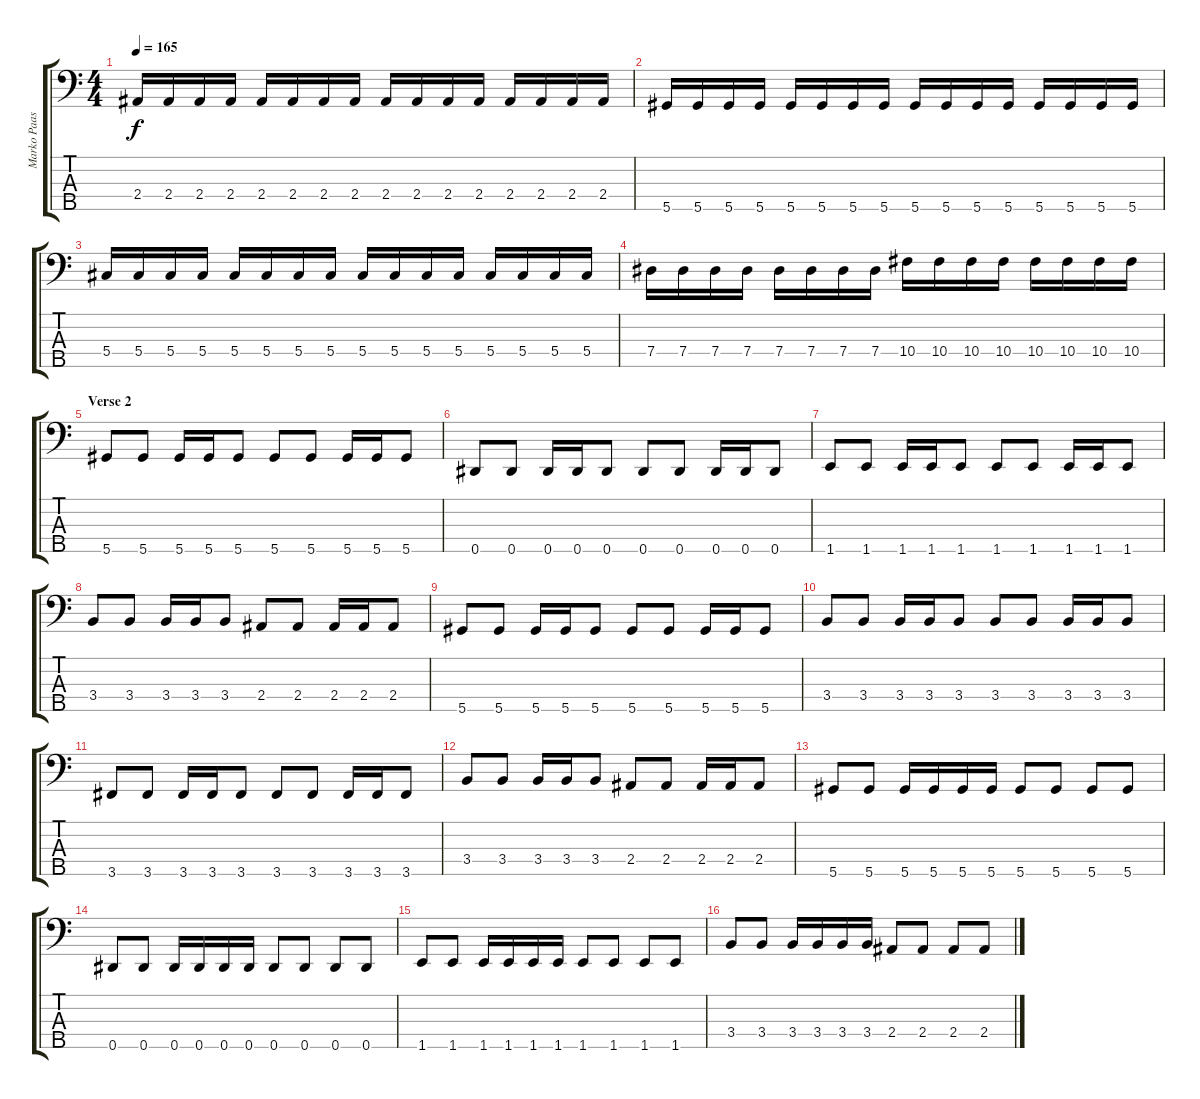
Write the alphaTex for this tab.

\track ("Marko Paasikoski" "Marko Paas") {instrument electricbasspick}
\staff {score tabs}
\tuning (B2 Gb2 Db2 Ab1 Eb1) {hide}
\ts (4 4)
\tempo 165
\clef f4
\ks aminor
2.4.16{dy f} 2.4.16 2.4.16 2.4.16 2.4.16 2.4.16 2.4.16 2.4.16 2.4.16 2.4.16 2.4.16 2.4.16 2.4.16 2.4.16 2.4.16 2.4.16 |
5.5.16 5.5.16 5.5.16 5.5.16 5.5.16 5.5.16 5.5.16 5.5.16 5.5.16 5.5.16 5.5.16 5.5.16 5.5.16 5.5.16 5.5.16 5.5.16 |
5.4.16 5.4.16 5.4.16 5.4.16 5.4.16 5.4.16 5.4.16 5.4.16 5.4.16 5.4.16 5.4.16 5.4.16 5.4.16 5.4.16 5.4.16 5.4.16 |
7.4.16 7.4.16 7.4.16 7.4.16 7.4.16 7.4.16 7.4.16 7.4.16 10.4.16 10.4.16 10.4.16 10.4.16 10.4.16 10.4.16 10.4.16 10.4.16 |
\section ("" "Verse 2")
5.5.8 5.5.8 5.5.16 5.5.16 5.5.8 5.5.8 5.5.8 5.5.16 5.5.16 5.5.8 |
0.5.8 0.5.8 0.5.16 0.5.16 0.5.8 0.5.8 0.5.8 0.5.16 0.5.16 0.5.8 |
1.5.8 1.5.8 1.5.16 1.5.16 1.5.8 1.5.8 1.5.8 1.5.16 1.5.16 1.5.8 |
3.4.8 3.4.8 3.4.16 3.4.16 3.4.8 2.4.8 2.4.8 2.4.16 2.4.16 2.4.8 |
5.5.8 5.5.8 5.5.16 5.5.16 5.5.8 5.5.8 5.5.8 5.5.16 5.5.16 5.5.8 |
3.4.8 3.4.8 3.4.16 3.4.16 3.4.8 3.4.8 3.4.8 3.4.16 3.4.16 3.4.8 |
3.5.8 3.5.8 3.5.16 3.5.16 3.5.8 3.5.8 3.5.8 3.5.16 3.5.16 3.5.8 |
3.4.8 3.4.8 3.4.16 3.4.16 3.4.8 2.4.8 2.4.8 2.4.16 2.4.16 2.4.8 |
5.5.8 5.5.8 5.5.16 5.5.16 5.5.16 5.5.16 5.5.8 5.5.8 5.5.8 5.5.8 |
0.5.8 0.5.8 0.5.16 0.5.16 0.5.16 0.5.16 0.5.8 0.5.8 0.5.8 0.5.8 |
1.5.8 1.5.8 1.5.16 1.5.16 1.5.16 1.5.16 1.5.8 1.5.8 1.5.8 1.5.8 |
3.4.8 3.4.8 3.4.16 3.4.16 3.4.16 3.4.16 2.4.8 2.4.8 2.4.8 2.4.8
